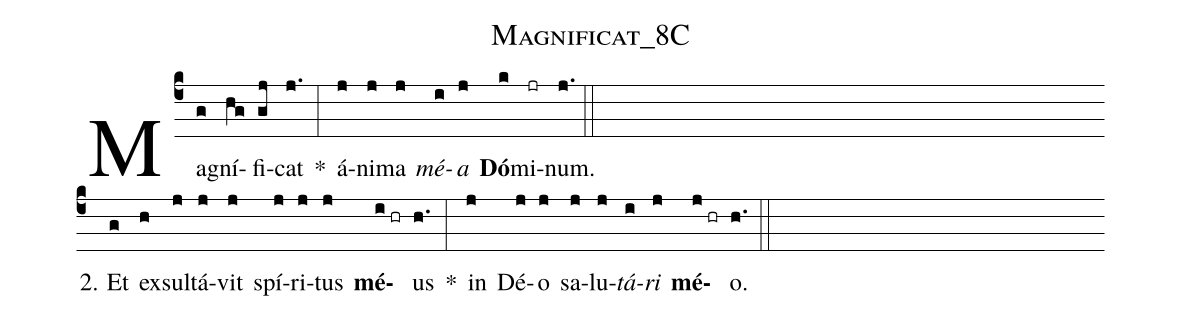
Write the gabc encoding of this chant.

name:Magnificat_8C;
%%
(c4) Ma(g)gní(hg)fi(gj)cat(j.) *(:) á(j)ni(j)ma(j) <i>mé</i>(i)<i>a</i>(j) <b>Dó</b>(k)mi(jr)num.(j.) (::) (Z-)
2. Et(g) ex(h)sul(j)tá(j)vit(j) spí(j)ri(j)tus(j) <b>mé</b>(i//hr)us(h.) *(:) in(j) Dé(j)o(j) sa(j)lu(j)<i>tá</i>(i)<i>ri</i>(j) <b>mé</b>(j//hr)o.(h.) (::)
